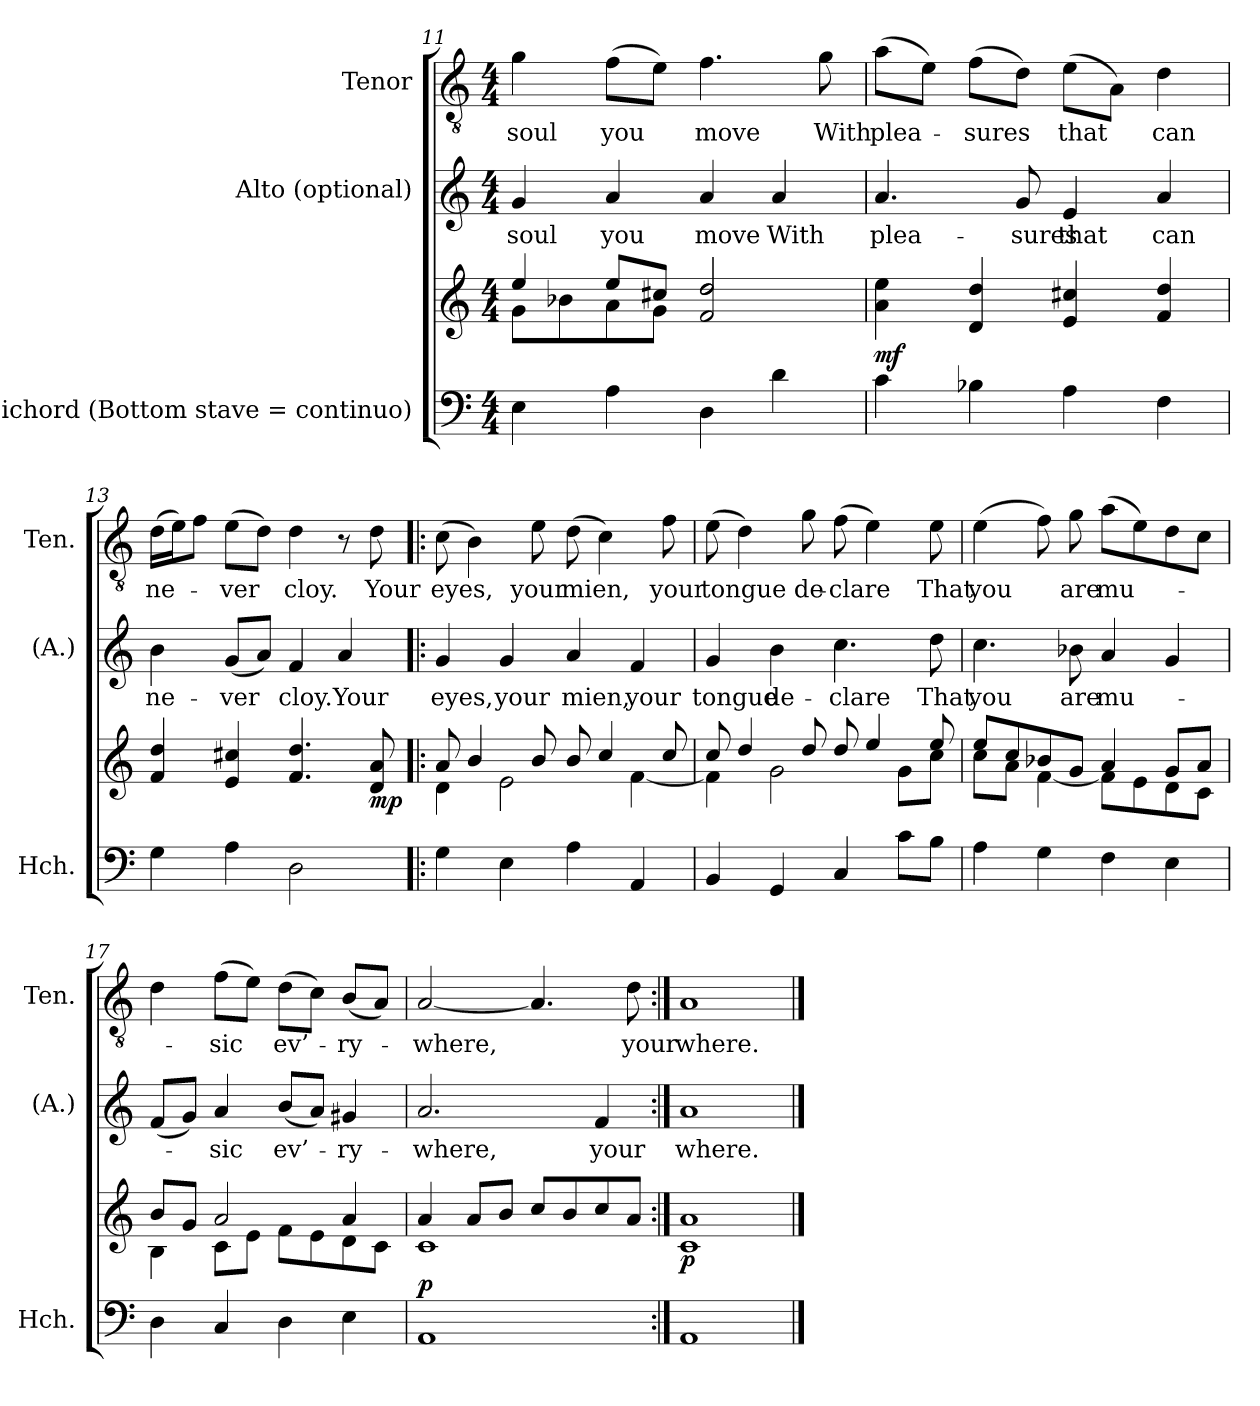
**kern	**kern	**dynam	**kern	**text	**kern	**text
*part3	*part3	*part3	*part2	*part2	*part1	*part1
*staff4	*staff3	*staff3/4	*staff2	*staff2	*staff1	*staff1
*I"Harpsichord (Bottom stave = continuo)	*	*	*I"Alto (optional)	*	*I"Tenor	*
*I'Hch.	*	*	*I'(A.)	*	*I'Ten.	*
*clefF4	*clefG2	*	*clefG2	*	*clefGv2	*
*k[]	*k[]	*	*k[]	*	*k[]	*
*M4/4	*M4/4	*	*M4/4	*	*M4/4	*
=11	=11	=11	=11	=11	=11	=11
*	*^	*	*	*	*	*
!	!	!	!	!	!LO:LY:b	!	!LO:LY:b
4E\	8g\L	4ee/	.	4g/	soul	4g\	soul
.	8b-X\	.	.	.	.	.	.
!	!	!	!	!	!LO:LY:b	!	!LO:LY:b
4A\	8a\	8ee/L	.	4a/	you	(8f\L	you
.	8g\J	8cc#X/J	.	.	.	8e\J)	.
!	!	!	!	!	!LO:LY:b	!	!LO:LY:b
4D\	2f/ 2dd/	2dd/	.	4a/	move	4.f\	move
!	!	!	!	!	!LO:LY:b	!	!
4d\	.	.	.	4a/	With	.	.
!	!	!	!	!	!	!	!LO:LY:b
.	.	.	.	.	.	8g\	With
*	*v	*v	*	*	*	*	*
=12	=12	=12	=12	=12	=12	=12
!	!	!LO:DY:a=2	!	!LO:LY:b	!	!LO:LY:b
4c\	4a\ 4ee\	mf	4.a/	plea-	(8a\L	plea-
.	.	.	.	.	8e\J)	.
!	!	!	!	!	!	!LO:LY:b
4B-X\	4d/ 4dd/	.	.	.	(8f\L	-sures
!	!	!	!	!LO:LY:b	!	!
.	.	.	8g/	-sures	8d\J)	.
!	!	!	!	!LO:LY:b	!	!LO:LY:b
4A\	4e/ 4cc#X/	.	4e/	that	(8e\L	that
.	.	.	.	.	8A\J)	.
!	!	!	!	!LO:LY:b	!	!LO:LY:b
4F\	4f/ 4dd/	.	4a/	can	4d\	can
=13	=13	=13	=13	=13	=13	=13
!	!	!	!	!LO:LY:b	!	!LO:LY:b
4G\	4f/ 4dd/	.	4b\	ne-	(16d\LL	ne-
.	.	.	.	.	16e\J)	.
.	.	.	.	.	8f\J	.
!	!	!	!	!LO:LY:b	!	!LO:LY:b
4A\	4e/ 4cc#X/	.	(8g/L	-ver	(8e\L	-ver
.	.	.	8a/J)	.	8d\J)	.
!	!	!	!	!LO:LY:b	!	!LO:LY:b
2D\	4.f/ 4.dd/	.	4f/	cloy.	4d\	cloy.
!	!	!	!	!LO:LY:b	!	!
.	.	.	4a/	Your	8r	.
!	!	!LO:DY:b	!	!	!	!LO:LY:b
.	8d/ 8a/	mp	.	.	8d\	Your
!!LO:PB:g=z
=14!|:	=14!|:	=14!|:	=14!|:	=14!|:	=14!|:	=14!|:
*	*^	*	*	*	*	*
!	!	!	!LO:DY:a=2	!	!LO:LY:b	!	!LO:LY:b
4G\	8a/	4d\	other-dynamics	4g/	eyes,	(8c\	eyes,
.	4b/	.	.	.	.	4B\)	.
!	!	!	!	!	!LO:LY:b	!	!
4E\	.	2e\	.	4g/	your	.	.
!	!	!	!	!	!	!	!LO:LY:b
.	8b/	.	.	.	.	8e\	your
!	!	!	!	!	!LO:LY:b	!	!LO:LY:b
4A\	8b/	.	.	4a/	mien,	(8d\	mien,
.	4cc/	.	.	.	.	4c\)	.
!	!	!	!	!	!LO:LY:b	!	!
4AA/	.	[4f\	.	4f/	your	.	.
!	!	!	!	!	!	!	!LO:LY:b
.	8cc/	.	.	.	.	8f\	your
=15	=15	=15	=15	=15	=15	=15	=15
!	!	!	!	!	!LO:LY:b	!	!LO:LY:b
4BB/	8cc/	4f\]	.	4g/	tongue	(8e\	tongue
.	4dd/	.	.	.	.	4d\)	.
!	!	!	!	!	!LO:LY:b	!	!
4GG/	.	2g\	.	4b\	de-	.	.
!	!	!	!	!	!	!	!LO:LY:b
.	8dd/	.	.	.	.	8g\	de-
!	!	!	!	!	!LO:LY:b	!	!LO:LY:b
4C/	8dd/	.	.	4.cc\	-clare	(8f\	-clare
.	4ee/	.	.	.	.	4e\)	.
8c\L	.	8g\L	.	.	.	.	.
!	!	!	!	!	!LO:LY:b	!	!LO:LY:b
8B\J	8ee/	8cc\J	.	8dd\	That	8e\	That
=16	=16	=16	=16	=16	=16	=16	=16
!	!	!	!	!	!LO:LY:b	!	!LO:LY:b
4A\	8ee/L	8cc\L	.	4.cc\	you	(4e\	you
.	8cc/	8a\J	.	.	.	.	.
4G\	8b-X/	[4f\	.	.	.	8f\)	.
!	!	!	!	!	!LO:LY:b	!	!LO:LY:b
.	8g/J	.	.	8b-X\	are	8g\	are
!	!	!	!	!	!LO:LY:b	!	!LO:LY:b
4F\	4a/	8f\L]	.	4a/	mu-	(8a\L	mu-
.	.	8e\	.	.	.	8e\)	.
4E\	8g/L	8d\	.	4g/	.	8d\	.
.	8a/J	8c\J	.	.	.	8c\J	.
=17	=17	=17	=17	=17	=17	=17	=17
!	!	!	!LO:DY:a=2	!	!	!	!
4D\	8b/L	4B\	other-dynamics	(8f/L	.	4d\	.
.	8g/J	.	.	8g/J)	.	.	.
!	!	!	!	!	!LO:LY:b	!	!LO:LY:b
4C/	2a/	8c\L	.	4a/	-sic	(8f\L	-sic
.	.	8e\J	.	.	.	8e\J)	.
!	!	!	!	!	!LO:LY:b	!	!LO:LY:b
4D\	.	8f\L	.	(8b/L	ev’-	(8d\L	ev’-
.	.	8e\	.	8a/J)	.	8c\J)	.
!	!	!	!	!	!LO:LY:b	!	!LO:LY:b
4E\	4a/	8d\	.	4g#X/	-ry-	(8B/L	-ry-
.	.	8c\J	.	.	.	8A/J)	.
!!LO:LB:g=z
=18	=18	=18	=18	=18	=18	=18	=18
!	!	!	!LO:DY:a=2	!	!LO:LY:b	!	!LO:LY:b
1AA	4a/	1c	p	2.a/	-where,	[2A/	-where,
.	8a/L	.	.	.	.	.	.
.	8b/J	.	.	.	.	.	.
.	8cc/L	.	.	.	.	4.A/]	.
.	8b/	.	.	.	.	.	.
!	!	!	!	!	!LO:LY:b	!	!
.	8cc/	.	.	4f/	your	.	.
!	!	!	!	!	!	!	!LO:LY:b
.	8a/J	.	.	.	.	8d\	your
*	*v	*v	*	*	*	*	*
=19:|!	=19:|!	=19:|!	=19:|!	=19:|!	=19:|!	=19:|!
!	!	!LO:DY:b	!	!LO:LY:b	!	!LO:LY:b
1AA	1c 1a	p	1a	where.	1A	where.
==	==	==	==	==	==	==
*-	*-	*-	*-	*-	*-	*-
